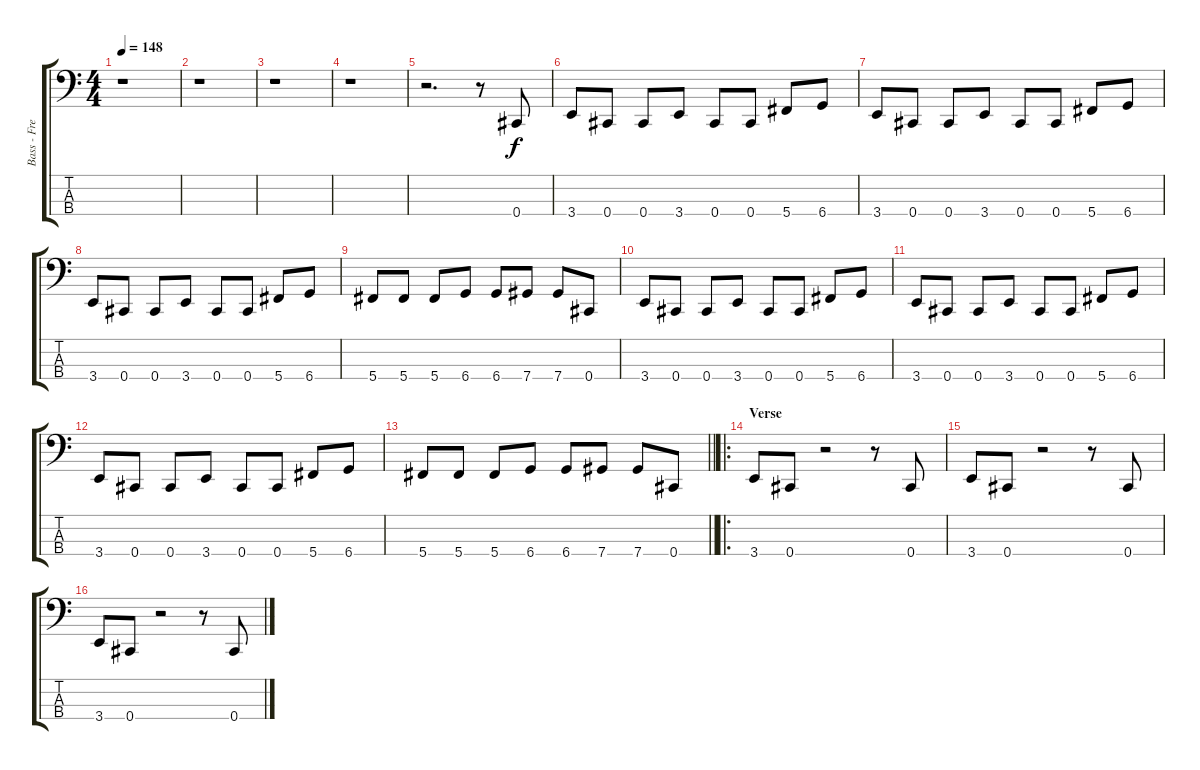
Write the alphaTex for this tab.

\track ("Bass - Freddy Herrera" "Bass - Fre") {instrument electricbassfinger}
\staff {score tabs}
\tuning (Gb2 Db2 Ab1 Db1) {hide}
\ts (4 4)
\tempo 148
\clef f4
\ks c
r.1{dy f instrument electricbassfinger} |
r.1 |
r.1 |
r.1 |
r.2{d} r.8 0.4.8 |
3.4.8 0.4.8 0.4.8 3.4.8 0.4.8 0.4.8 5.4.8 6.4.8 |
3.4.8 0.4.8 0.4.8 3.4.8 0.4.8 0.4.8 5.4.8 6.4.8 |
3.4.8 0.4.8 0.4.8 3.4.8 0.4.8 0.4.8 5.4.8 6.4.8 |
5.4.8 5.4.8 5.4.8 6.4.8 6.4.8 7.4.8 7.4.8 0.4.8 |
3.4.8 0.4.8 0.4.8 3.4.8 0.4.8 0.4.8 5.4.8 6.4.8 |
3.4.8 0.4.8 0.4.8 3.4.8 0.4.8 0.4.8 5.4.8 6.4.8 |
3.4.8 0.4.8 0.4.8 3.4.8 0.4.8 0.4.8 5.4.8 6.4.8 |
\barLineRight lightlight
5.4.8 5.4.8 5.4.8 6.4.8 6.4.8 7.4.8 7.4.8 0.4.8 |
\ro
\section ("" "Verse")
3.4.8 0.4.8 r.2 r.8 0.4.8 |
3.4.8 0.4.8 r.2 r.8 0.4.8 |
3.4.8 0.4.8 r.2 r.8 0.4.8
